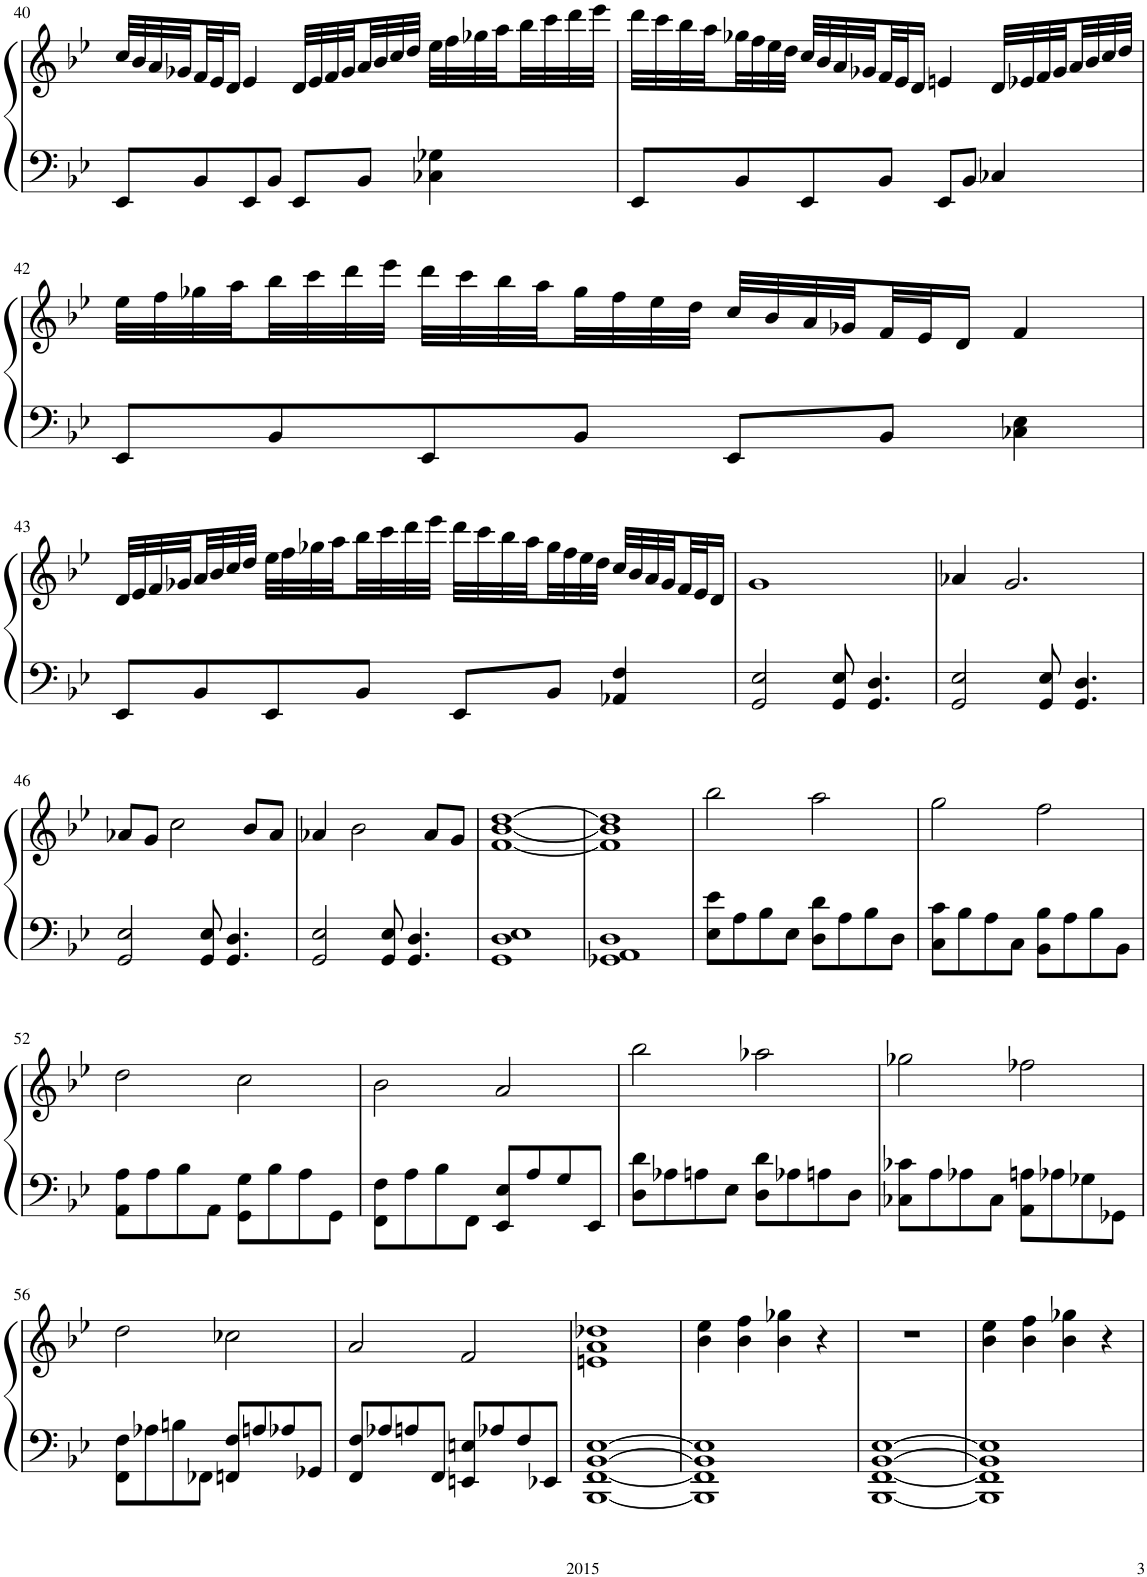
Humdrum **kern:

**kern	**kern
*part1	*part1
*staff2	*staff1
*I"Cembalo	*
*I'Cem.	*
!!LO:PB:g=z
*clefF4	*clefG2
*k[b-e-]	*k[b-e-]
*M4/4	*M4/4
=40	=40
8EE-/L	32cc/LLL
.	32b-/
.	32a/
.	32g-X/
8BB-/	32f/
.	32e-/J
.	16d/JJ
8EE-/	4e-/
8BB-/J	.
8EE-/L	32d/LLL
.	32e-/
.	32f/
.	32g-/
8BB-/J	32a/
.	32b-/
.	32cc/
.	32dd/JJJ
4C-X\ 4G-X\	32ee-\LLL
.	32ff\
.	32gg-X\
.	32aa\
.	32bb-\
.	32ccc\
.	32ddd\
.	32eee-\JJJ
=41	=41
8EE-/L	32ddd\LLL
.	32ccc\
.	32bb-\
.	32aa\
8BB-/	32gg-X\
.	32ff\
.	32ee-\
.	32dd\JJJ
8EE-/	32cc/LLL
.	32b-/
.	32a/
.	32g-X/
8BB-/J	32f/
.	32e-/J
.	16d/JJ
8EE-/L	4en/
8BB-/J	.
4C-X/	32d/LLL
.	32e-X/
.	32f/
.	32g-/
.	32a/
.	32b-/
.	32cc/
.	32dd/JJJ
!!LO:LB:g=z
=42	=42
8EE-/L	32ee-\LLL
.	32ff\
.	32gg-X\
.	32aa\
8BB-/	32bb-\
.	32ccc\
.	32ddd\
.	32eee-\JJJ
8EE-/	32ddd\LLL
.	32ccc\
.	32bb-\
.	32aa\
8BB-/J	32gg-\
.	32ff\
.	32ee-\
.	32dd\JJJ
8EE-/L	32cc/LLL
.	32b-/
.	32a/
.	32g-X/
8BB-/J	32f/
.	32e-/J
.	16d/JJ
4C-X\ 4E-\	4f/
!!LO:LB:g=z
=43	=43
8EE-/L	32d/LLL
.	32e-/
.	32f/
.	32g-X/
8BB-/	32a/
.	32b-/
.	32cc/
.	32dd/JJJ
8EE-/	32ee-\LLL
.	32ff\
.	32gg-X\
.	32aa\
8BB-/J	32bb-\
.	32ccc\
.	32ddd\
.	32eee-\JJJ
8EE-/L	32ddd\LLL
.	32ccc\
.	32bb-\
.	32aa\
8BB-/J	32gg-\
.	32ff\
.	32ee-\
.	32dd\JJJ
4AA-X/ 4F/	32cc/LLL
.	32b-/
.	32a/
.	32g-/
.	32f/
.	32e-/J
.	16d/JJ
=44	=44
2GG/ 2E-/	1g
8GG/ 8E-/	.
4.GG/ 4.D/	.
=45	=45
2GG/ 2E-/	4a-X/
.	2.g/
8GG/ 8E-/	.
4.GG/ 4.D/	.
!!LO:LB:g=z
=46	=46
2GG/ 2E-/	8a-X/L
.	8g/J
.	2cc\
8GG/ 8E-/	.
4.GG/ 4.D/	.
.	8b-/L
.	8a-/J
=47	=47
2GG/ 2E-/	4a-X/
.	2b-\
8GG/ 8E-/	.
4.GG/ 4.D/	.
.	8a-/L
.	8g/J
=48	=48
1GG 1D 1E-	[1f [1b- [1dd
=49	=49
1GG-X 1AA 1D	1f] 1b-] 1dd]
=50	=50
8E-\ 8e-\L	2bb-\
8A\	.
8B-\	.
8E-\J	.
8D\ 8d\L	2aa\
8A\	.
8B-\	.
8D\J	.
=51	=51
8C\ 8c\L	2gg\
8B-\	.
8A\	.
8C\J	.
8BB-\ 8B-\L	2ff\
8A\	.
8B-\	.
8BB-\J	.
!!LO:LB:g=z
=52	=52
8AA\ 8A\L	2dd\
8A\	.
8B-\	.
8AA\J	.
8GG\ 8G\L	2cc\
8B-\	.
8A\	.
8GG\J	.
=53	=53
8FF\ 8F\L	2b-\
8A\	.
8B-\	.
8FF\J	.
8EE-/ 8E-/L	2a/
8A/	.
8G/	.
8EE-/J	.
=54	=54
8D\ 8d\L	2bb-\
8A-X\	.
8An\	.
8E-\J	.
8D\ 8d\L	2aa-X\
8A-X\	.
8An\	.
8D\J	.
=55	=55
8C-X\ 8c-X\L	2gg-X\
8A\	.
8A-X\	.
8C-\J	.
8AA\ 8An\L	2ff-X\
8A-X\	.
8G-X\	.
8GG-X\J	.
!!LO:LB:g=z
=56	=56
8FF\ 8F\L	2dd\
8A-X\	.
8Bn\	.
8FF-X\J	.
8FFn/ 8F/L	2cc-X\
8An/	.
8A-X/	.
8GG-X/J	.
=57	=57
8FF/ 8F/L	2a/
8A-X/	.
8An/	.
8FF/J	.
8EEn/ 8En/L	2f/
8A-X/	.
8F/	.
8EE-X/J	.
=58	=58
[1BBB- [1FF [1BB- [1E-	1en 1a 1dd-X
=59	=59
1BBB-] 1FF] 1BB-] 1E-]	4b-\ 4ee-\
.	4b-\ 4ff\
.	4b-\ 4gg-X\
.	4r
=60	=60
[1BBB- [1FF [1BB- [1E-	1r
=61	=61
1BBB-] 1FF] 1BB-] 1E-]	4b-\ 4ee-\
.	4b-\ 4ff\
.	4b-\ 4gg-X\
.	4r
=	=
*-	*-
